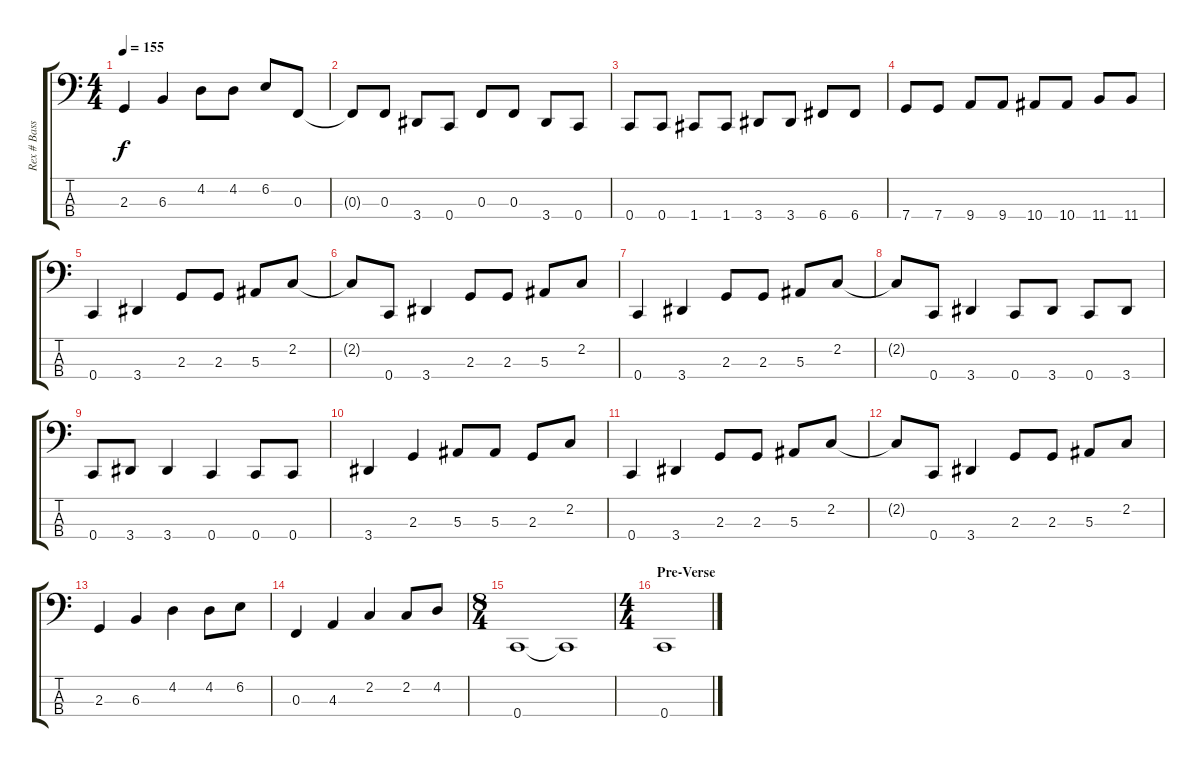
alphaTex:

\track ("Rex # Bass" "Rex # Bass") {instrument electricbasspick}
\staff {score tabs}
\tuning (Eb2 Bb1 F1 C1) {hide}
\ts (4 4)
\tempo 155
\clef f4
\ks c
2.3.4{dy f} 6.3.4 4.2.8 4.2.8 6.2.8 0.3.8 |
0.3{t}.8 0.3.8 3.4.8 0.4.8 0.3.8 0.3.8 3.4.8 0.4.8 |
0.4.8 0.4.8 1.4.8 1.4.8 3.4.8 3.4.8 6.4.8 6.4.8 |
7.4.8 7.4.8 9.4.8 9.4.8 10.4.8 10.4.8 11.4.8 11.4.8 |
0.4.4 3.4.4 2.3.8 2.3.8 5.3.8 2.2.8 |
2.2{t}.8 0.4.8 3.4.4 2.3.8 2.3.8 5.3.8 2.2.8 |
0.4.4 3.4.4 2.3.8 2.3.8 5.3.8 2.2.8 |
2.2{t}.8 0.4.8 3.4.4 0.4.8 3.4.8 0.4.8 3.4.8 |
0.4.8 3.4.8 3.4.4 0.4.4 0.4.8 0.4.8 |
3.4.4 2.3.4 5.3.8 5.3.8 2.3.8 2.2.8 |
0.4.4 3.4.4 2.3.8 2.3.8 5.3.8 2.2.8 |
2.2{t}.8 0.4.8 3.4.4 2.3.8 2.3.8 5.3.8 2.2.8 |
2.3.4 6.3.4 4.2.4 4.2.8 6.2.8 |
0.3.4 4.3.4 2.2.4 2.2.8 4.2.8 |
\ts (8 4)
0.4.1 0.4{t}.1 |
\ts (4 4)
\section ("" "Pre-Verse")
0.4.1
